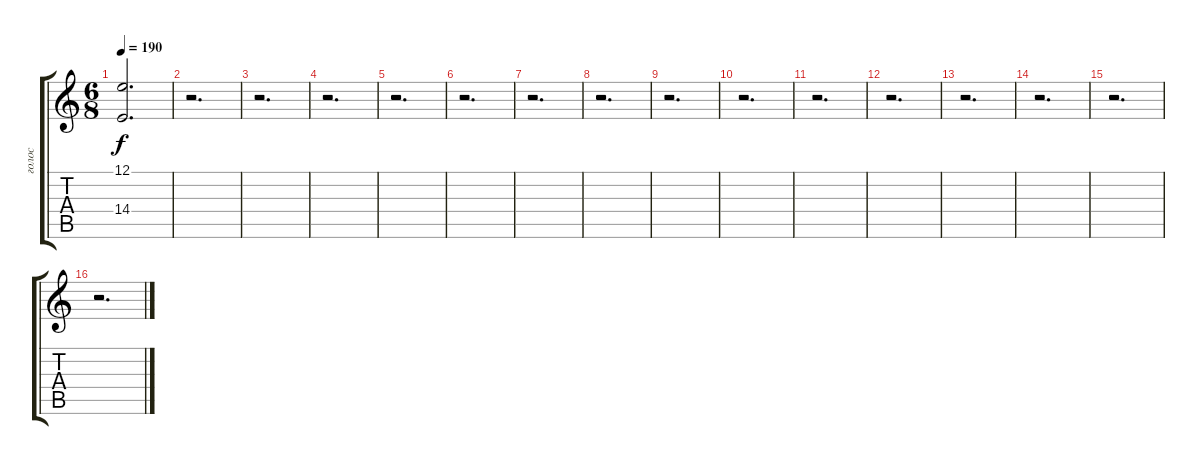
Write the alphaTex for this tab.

\track ("голос" "голос") {mute instrument fx5brightness}
\staff {score tabs}
\tuning (E4 B3 G3 D3 A2 E2) {hide}
\ts (6 8)
\tempo 190
\clef g2
\ks c
(12.1{t} 14.4{t}).2{d dy f} |
r.2{d} |
r.2{d} |
r.2{d} |
r.2{d} |
r.2{d} |
r.2{d} |
r.2{d} |
r.2{d} |
r.2{d} |
r.2{d} |
r.2{d} |
r.2{d} |
r.2{d} |
r.2{d} |
r.2{d}
